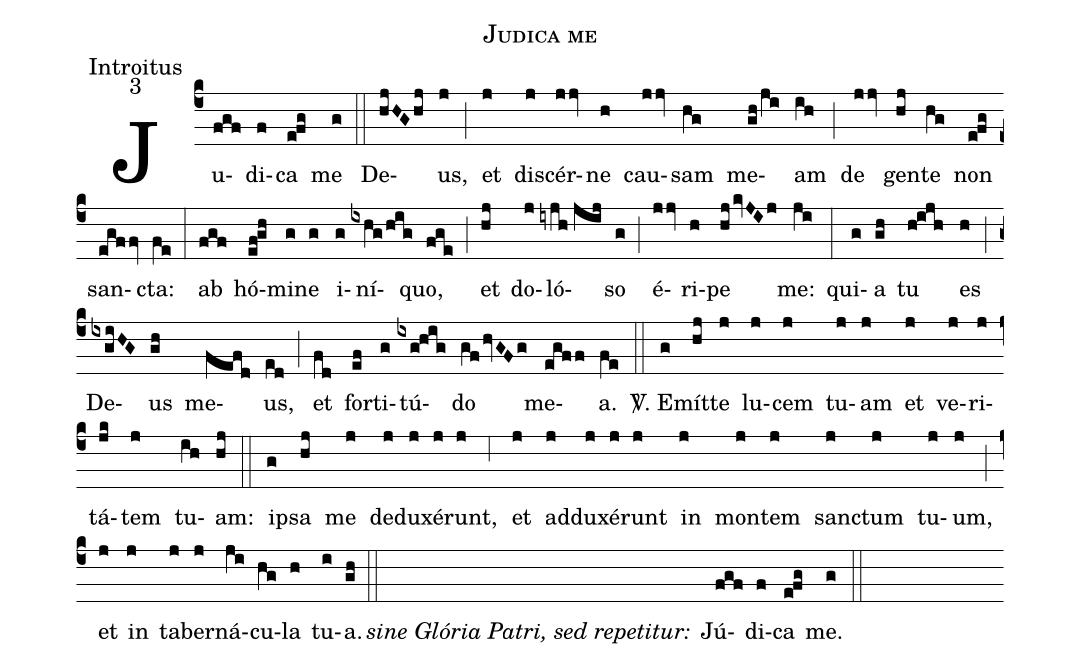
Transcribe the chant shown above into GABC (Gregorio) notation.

name:Judica me;
office-part:Introitus;
mode:3;
%%
(c4) Ju(fgf)di(f)ca(e!fg) me(g) (::)
De(hjHGhj)us,(j) (;) et(j) di(j)scér(jjv)ne(h) cau(jjv)sam(hg) me(gh/ji)am(ih) (;) de(jjv) gen(hj)te(hg) non(e!fg) san(egffv)cta:(fe) (:)
ab(fgf) hó(ef!gh)mi(g)ne(g) i(g)ní(ixhg/hig)quo,(fge) (;) et(hj) do(j)ló(iyjh//jij)so(g) (;) é(jjv)ri(h)pe(hj/kvJIj) me:(ji) (:)
qui(g)a(gh) tu(h!ijh) es(h) (;) De(ixgiHG)us(gh) me(fefd)us,(ed) (;) et(fd) for(ef)ti(g)tú(ixg!hig)do(gf/hvGFg) me(egff)a.(fe) (::)

<sp>V/</sp>. E(g)mít(hj)te(j) lu(j)cem(j) tu(j)am(j) et(j) ve(j)ri(j)tá(jk)tem(j) tu(ih)am:(hj) (::)
i(g)psa(hj) me(j) de(j)du(j)xé(j)runt,(j) (,6) et(j) ad(j)du(j)xé(j)runt(j) in(j) mon(j)tem(j) san(j)ctum(j) tu(j)um,(j) (;) et(j) in(j) ta(j)ber(j)ná(ji)cu(hg)la(h) tu(i)a.(gh) (::)
<i>sine Glória Patri, sed repetitur:</i>() Jú(fgf)di(f)ca(e!fg) me.(g) (::)
